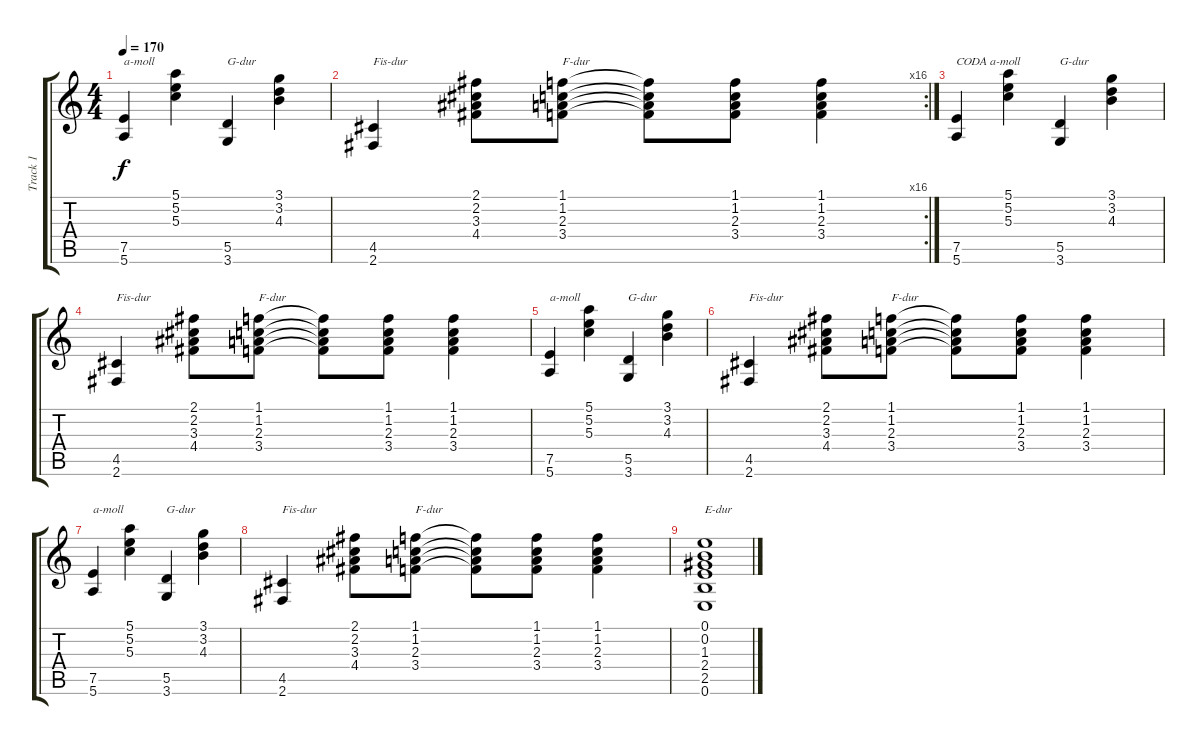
\track ("Track 1" "Track 1") {instrument acousticguitarsteel}
\staff {score tabs}
\tuning (E4 B3 G3 D3 A2 E2) {hide}
\ts (4 4)
\tempo 170
\clef g2
\ks c
(7.5 5.6).4{txt "a-moll" dy f} (5.1 5.2 5.3).4 (5.5 3.6).4{txt "G-dur"} (3.1 3.2 4.3).4 |
\rc 16
(4.5 2.6).4{txt "Fis-dur"} (2.1 2.2 3.3 4.4).8 (1.1 1.2 2.3 3.4).8{txt "F-dur"} (1.1{t} 1.2{t} 2.3{t} 3.4{t}).8 (1.1 1.2 2.3 3.4).8 (1.1 1.2 2.3 3.4).4 |
(7.5 5.6).4{txt "CODA a-moll"} (5.1 5.2 5.3).4 (5.5 3.6).4{txt "G-dur"} (3.1 3.2 4.3).4 |
(4.5 2.6).4{txt "Fis-dur"} (2.1 2.2 3.3 4.4).8 (1.1 1.2 2.3 3.4).8{txt "F-dur"} (1.1{t} 1.2{t} 2.3{t} 3.4{t}).8 (1.1 1.2 2.3 3.4).8 (1.1 1.2 2.3 3.4).4 |
(7.5 5.6).4{txt "a-moll"} (5.1 5.2 5.3).4 (5.5 3.6).4{txt "G-dur"} (3.1 3.2 4.3).4 |
(4.5 2.6).4{txt "Fis-dur"} (2.1 2.2 3.3 4.4).8 (1.1 1.2 2.3 3.4).8{txt "F-dur"} (1.1{t} 1.2{t} 2.3{t} 3.4{t}).8 (1.1 1.2 2.3 3.4).8 (1.1 1.2 2.3 3.4).4 |
(7.5 5.6).4{txt "a-moll"} (5.1 5.2 5.3).4 (5.5 3.6).4{txt "G-dur"} (3.1 3.2 4.3).4 |
(4.5 2.6).4{txt "Fis-dur"} (2.1 2.2 3.3 4.4).8 (1.1 1.2 2.3 3.4).8{txt "F-dur"} (1.1{t} 1.2{t} 2.3{t} 3.4{t}).8 (1.1 1.2 2.3 3.4).8 (1.1 1.2 2.3 3.4).4 |
(0.1 0.2 1.3 2.4 2.5 0.6).1{txt "E-dur"}
